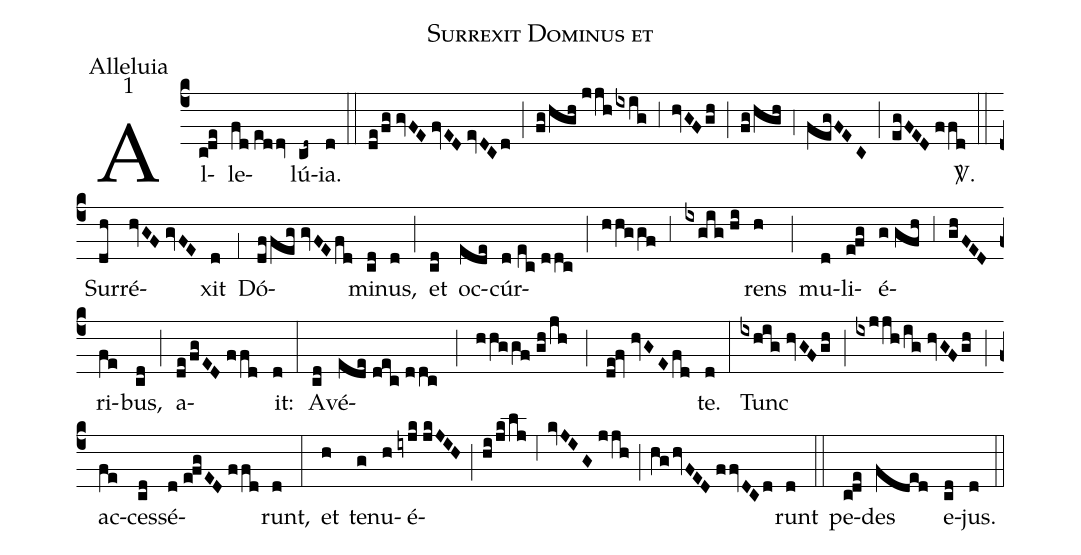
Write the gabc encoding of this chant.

name:Surrexit Dominus et;
office-part:Alleluia;
mode:1;
%%
(c4) Al(c!de)le(fd//eddv)lú(cd~)ia.(d) (::) (de/fg//gvFE//fvED//evDCd) (;) (fg/hgh//jjh/ixig) (;3) (hvGF/gh) (;) (fg/hgh) (;4) (fegFEC) (;) (egFED//ffd) <sp>V/</sp>.(::) Sur(dh)ré(hvGF//gvFE)xit(d) (;1) Dó(dffeg//gvFE/fd)mi(cd)nus,(d) (;) et(cd) oc(ede)cúr(d//ec//ddc;hhggf;3ixgig//hi)rens(h) (;) mu(d)li(e!fg)é(g//gfh;3ghFED)ri(fe)bus,(cd) (;) a(de/fgED//ffd)it:(d) (:) A(cd)vé(ede//dec//ddc;hhggf//gh/jh;de!fv//hvGE/fd)te.(d) (:) Tunc(ixhig//hvGF/gh) (;) (ixjjh/ig//hvGF/gh) (;) ac(fe)ces(cd)sé(d//e!fgED//ffd)runt,(d) (:) et(h) te(g)nu(h)é(iyjk//jkJIH;hi/jk/lj;6kvJIG//jjh;hg/hvFED//ffvDCd)runt(d) (::) pe(c!de)des(fded) e(cd)jus.(d) (::)
